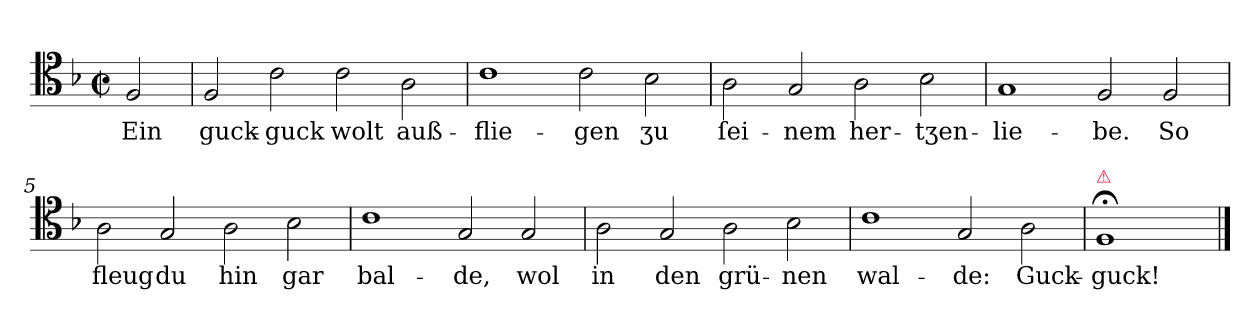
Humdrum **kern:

**kern	**text
*part1	*part1
*staff1	*staff1
*clefC4	*
*k[b-]	*
*F:	*
*M4/2	*
*met(c|)	*
=	=
2F	Ein
=1	=1
2F	guck-
2c	-guck
2c	wolt
2A	auß-
=2	=2
1c	-flie-
2c	-gen
2B-	ʒu
=3	=3
2A	ſei-
2G	-nem
2A	her-
2B-	-tʒen-
=4	=4
1G	-lie-
2F	-be.
2F	So
=5	=5
2A	fleug
2G	du
2A	hin
2B-	gar
=6	=6
1c	bal-
2G	-de,
2G	wol
=7	=7
2A	in
2G	den
2A	grü-
2B-	-nen
=8	=8
1c	wal-
2G	-de:
2A	Guck-
=9	=9
!LO:TX:a:color=crimson:t=⚠	!
!LO:N:vis=1	!
1.F;<	-guck!
==	==
*-	*-
